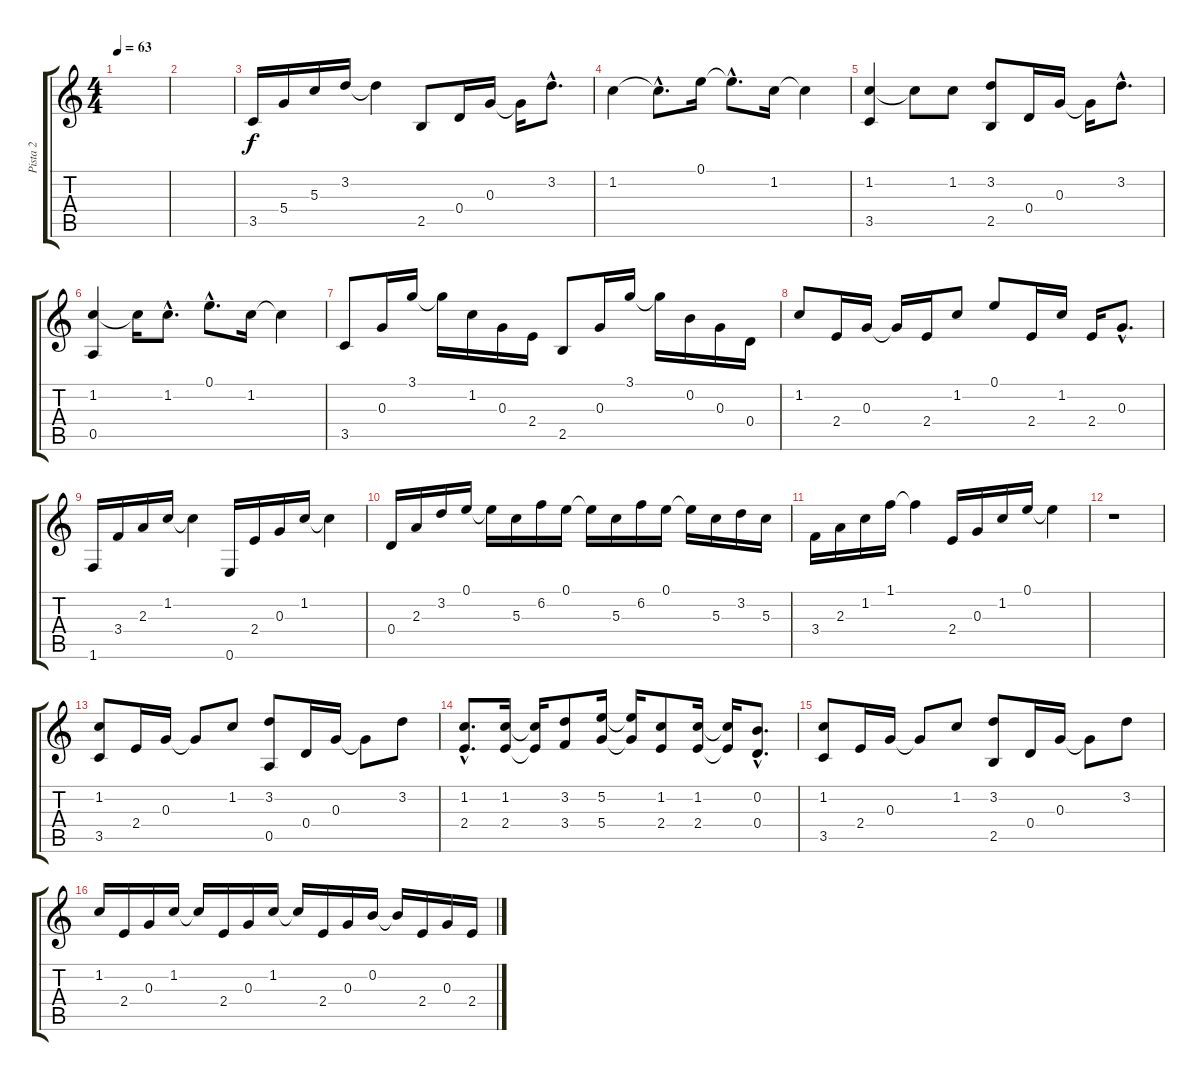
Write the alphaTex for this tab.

\track ("Pista 2" "Pista 2") {instrument acousticguitarsteel}
\staff {score tabs}
\tuning (E4 B3 G3 D3 A2 E2) {hide}
\ts (4 4)
\tempo 63
\clef g2
\ks c
|
|
3.5.16 5.4.16 5.3.16 3.2.16 3.2{t}.4 2.5.8 0.4.16 0.3.16 0.3{t}.16 3.2{hac}.8{d} |
1.2.4 1.2{hac t}.8{d} 0.1.16 0.1{hac t}.8{d} 1.2.16 1.2{t}.4 |
(1.2 3.5).4 1.2{t}.8 1.2.8 (3.2 2.5).8 0.4.16 0.3.16 0.3{t}.16 3.2{hac}.8{d} |
(1.2 0.5).4 1.2{t}.16 1.2{hac}.8{d} 0.1{hac}.8{d} 1.2.16 1.2{t}.4 |
3.5.8 0.3.16 3.1.16 3.1{t}.16 1.2.16 0.3.16 2.4.16 2.5.8 0.3.16 3.1.16 3.1{t}.16 0.2.16 0.3.16 0.4.16 |
1.2.8 2.4.16 0.3.16 0.3{t}.16 2.4.16 1.2.8 0.1.8 2.4.16 1.2.16 2.4.16 0.3{hac}.8{d} |
1.6.16 3.4.16 2.3.16 1.2.16 1.2{t}.4 0.6.16 2.4.16 0.3.16 1.2.16 1.2{t}.4 |
0.4.16 2.3.16 3.2.16 0.1.16 0.1{t}.16 5.3.16 6.2.16 0.1.16 0.1{t}.16 5.3.16 6.2.16 0.1.16 0.1{t}.16 5.3.16 3.2.16 5.3.16 |
3.4.16 2.3.16 1.2.16 1.1.16 1.1{t}.4 2.4.16 0.3.16 1.2.16 0.1.16 0.1{t}.4 |
r.1 |
(1.2 3.5).8 2.4.16 0.3.16 0.3{t}.8 1.2.8 (3.2 0.5).8 0.4.16 0.3.16 0.3{t}.8 3.2.8 |
(1.2{hac} 2.4{hac}).8{d} (1.2 2.4).16 (1.2{t} 2.4{t}).16 (3.2 3.4).8 (5.2 5.4).16 (5.2{t} 5.4{t}).16 (1.2 2.4).8 (1.2 2.4).16 (1.2{t} 2.4{t}).16 (0.2{hac} 0.4{hac}).8{d} |
(1.2 3.5).8 2.4.16 0.3.16 0.3{t}.8 1.2.8 (3.2 2.5).8 0.4.16 0.3.16 0.3{t}.8 3.2.8 |
1.2.16 2.4.16 0.3.16 1.2.16 1.2{t}.16 2.4.16 0.3.16 1.2.16 1.2{t}.16 2.4.16 0.3.16 0.2.16 0.2{t}.16 2.4.16 0.3.16 2.4.16
